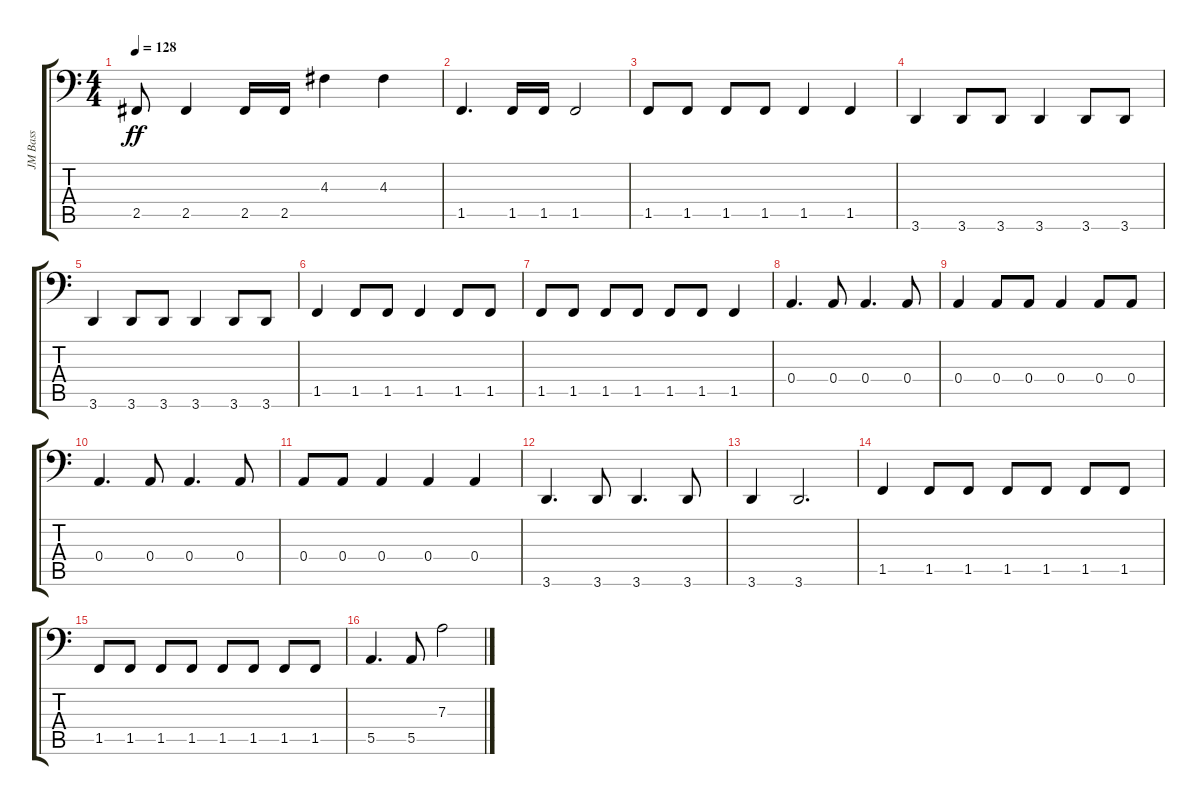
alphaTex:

\track ("JM Bass" "JM Bass") {instrument electricbassfinger}
\staff {score tabs}
\tuning (C3 G2 D2 A1 E1 B0) {hide}
\ts (4 4)
\tempo 128
\clef f4
\ks c
2.5.8{dy ff} 2.5.4 2.5.16 2.5.16 4.3.4 4.3.4 |
1.5.4{d} 1.5.16 1.5.16 1.5.2 |
1.5.8 1.5.8 1.5.8 1.5.8 1.5.4 1.5.4 |
3.6.4 3.6.8 3.6.8 3.6.4 3.6.8 3.6.8 |
3.6.4 3.6.8 3.6.8 3.6.4 3.6.8 3.6.8 |
1.5.4 1.5.8 1.5.8 1.5.4 1.5.8 1.5.8 |
1.5.8 1.5.8 1.5.8 1.5.8 1.5.8 1.5.8 1.5.4 |
0.4.4{d} 0.4.8 0.4.4{d} 0.4.8 |
0.4.4 0.4.8 0.4.8 0.4.4 0.4.8 0.4.8 |
0.4.4{d} 0.4.8 0.4.4{d} 0.4.8 |
0.4.8 0.4.8 0.4.4 0.4.4 0.4.4 |
3.6.4{d} 3.6.8 3.6.4{d} 3.6.8 |
3.6.4 3.6.2{d} |
1.5.4 1.5.8 1.5.8 1.5.8 1.5.8 1.5.8 1.5.8 |
1.5.8 1.5.8 1.5.8 1.5.8 1.5.8 1.5.8 1.5.8 1.5.8 |
5.5.4{d} 5.5.8 7.3.2
